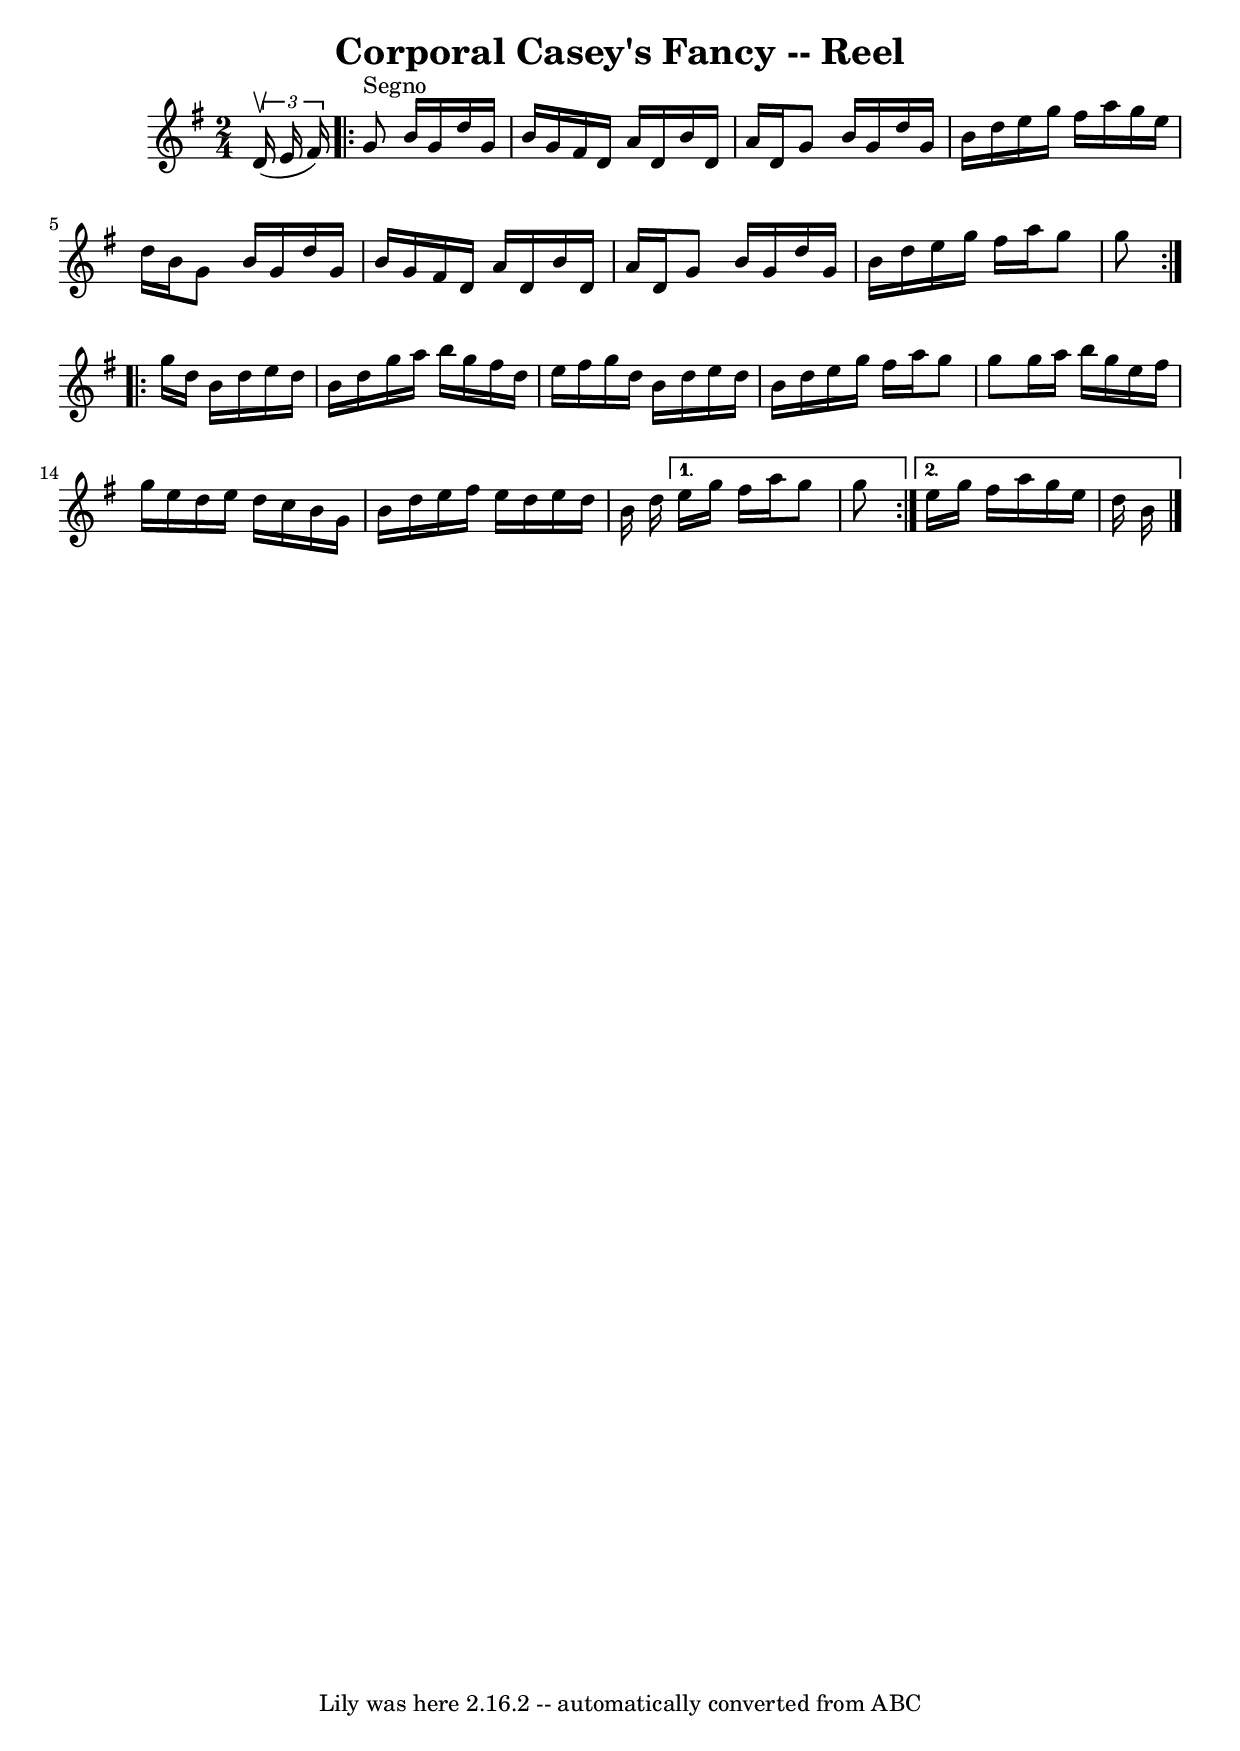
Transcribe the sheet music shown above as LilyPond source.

\version "2.7.40"
\include "Mammoth.ily"
\header {
	%% book = "Ryan's Mammoth Collection"
	crossRefNumber = "1"
	footnotes = "\\\\AKA Five Mile Chase, Four Hand Reel\\\\AKA Parnell's Reel (in the same book)\\\\139"
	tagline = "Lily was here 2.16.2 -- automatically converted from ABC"
	title = "Corporal Casey's Fancy -- Reel"
}
voicedefault =  {
\set Score.defaultBarType = "empty"

\time 2/4 \key g \major   \times 2/3 { d'16^\upbow(e'16 fis'16) }   
\repeat volta 2 { g'8^"Segno" b'16 g'16 d''16 g'16 b'16    
g'16    |
 fis'16 d'16 a'16 d'16 b'16 d'16 a'16    
d'16    |
 g'8 b'16 g'16 d''16 g'16 b'16 d''16    
|
 e''16 g''16 fis''16 a''16 g''16 e''16 d''16    
b'16    |
 g'8 b'16 g'16 d''16 g'16 b'16 g'16    
|
 fis'16 d'16 a'16 d'16 b'16 d'16 a'16 d'16    
|
 g'8 b'16 g'16 d''16 g'16 b'16 d''16    |
   
e''16 g''16 fis''16 a''16 g''8 g''8    } \repeat volta 2 {     
g''16 d''16 b'16 d''16 e''16 d''16 b'16 d''16    |
  
 g''16 a''16 b''16 g''16 fis''16 d''16 e''16 fis''16    
|
 g''16 d''16 b'16 d''16 e''16 d''16 b'16 d''16   
 |
 e''16 g''16 fis''16 a''16 g''8 g''8    |
     
g''16 a''16 b''16 g''16 e''16 fis''16 g''16 e''16    
|
 d''16 e''16 d''16 c''16 b'16 g'16 b'16 d''16    
|
 e''16 fis''16 e''16 d''16 e''16 d''16 b'16    
d''16    } \alternative{{ e''16 g''16 fis''16 a''16 g''8 g''8  
  } { e''16 g''16 fis''16 a''16 g''16 e''16 d''16 b'16   
   \bar "|."   }}
}

\score{
    <<

	\context Staff="default"
	{
	    \voicedefault 
	}

    >>
	\layout {
	}
	\midi {}
}
